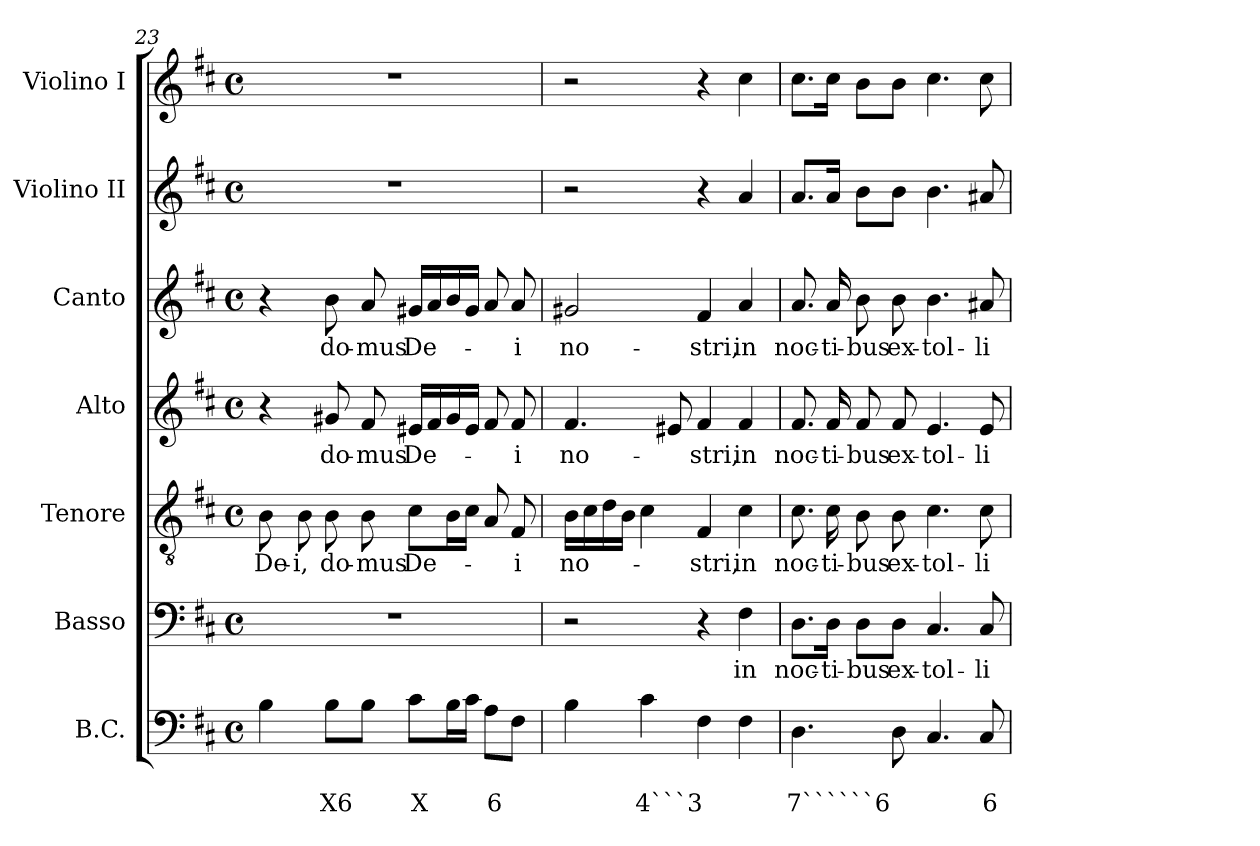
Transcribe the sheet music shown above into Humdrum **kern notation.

**kern	**text	**text	**kern	**text	**kern	**text	**kern	**text	**kern	**text	**kern	**kern
*part7	*part7	*part7	*part6	*part6	*part5	*part5	*part4	*part4	*part3	*part3	*part2	*part1
*staff7	*staff7	*staff7	*staff6	*staff6	*staff5	*staff5	*staff4	*staff4	*staff3	*staff3	*staff2	*staff1
*I"B.C.	*	*	*I"Basso	*	*I"Tenore	*	*I"Alto	*	*I"Canto	*	*I"Violino II	*I"Violino I
*I'BC	*	*	*I'B	*	*I'T	*	*I'A	*	*I'C	*	*I'Vln. II	*I'Vln. I
*clefF4	*	*	*clefF4	*	*clefGv2	*	*clefG2	*	*clefG2	*	*clefG2	*clefG2
*k[f#c#]	*	*	*k[f#c#]	*	*k[f#c#]	*	*k[f#c#]	*	*k[f#c#]	*	*k[f#c#]	*k[f#c#]
*D:	*	*	*D:	*	*D:	*	*D:	*	*D:	*	*D:	*D:
*M4/4	*	*	*M4/4	*	*M4/4	*	*M4/4	*	*M4/4	*	*M4/4	*M4/4
*met(c)	*	*	*met(c)	*	*met(c)	*	*met(c)	*	*met(c)	*	*met(c)	*met(c)
=23	=23	=23	=23	=23	=23	=23	=23	=23	=23	=23	=23	=23
!	!	!	!	!	!	!LO:LY:b	!	!	!	!	!	!
4B\	.	.	1r	.	8B\	De-	4r	.	4r	.	1r	1r
!	!	!	!	!	!	!LO:LY:b	!	!	!	!	!	!
.	.	.	.	.	8B\	-i,	.	.	.	.	.	.
!	!	!LO:LY:b	!	!	!	!	!	!	!	!	!	!
!	!	!	!	!	!	!LO:LY:b	!	!	!	!	!	!
!	!	!	!	!	!	!	!	!LO:LY:b	!	!	!	!
!	!	!	!	!	!	!	!	!	!	!LO:LY:b	!	!
8B\L	.	X6	.	.	8B\	do-	8g#X/	do-	8b\	do-	.	.
!	!	!	!	!	!	!LO:LY:b	!	!	!	!	!	!
!	!	!	!	!	!	!	!	!LO:LY:b	!	!	!	!
!	!	!	!	!	!	!	!	!	!	!LO:LY:b	!	!
8B\J	.	.	.	.	8B\	-mus	8f#/	-mus	8a/	-mus	.	.
!	!	!LO:LY:b	!	!	!	!	!	!	!	!	!	!
!	!	!	!	!	!	!LO:LY:b	!	!	!	!	!	!
!	!	!	!	!	!	!	!	!LO:LY:b	!	!	!	!
!	!	!	!	!	!	!	!	!	!	!LO:LY:b	!	!
8c#\L	.	X	.	.	8c#\L	De-	16e#X/LL	De-	16g#X/LL	De-	.	.
.	.	.	.	.	.	.	16f#/	.	16a/	.	.	.
16B\L	.	.	.	.	16B\L	.	16g#/	.	16b/	.	.	.
16c#\JJ	.	.	.	.	16c#\JJ	.	16e#/JJ	.	16g#/JJ	.	.	.
!	!	!LO:LY:b	!	!	!	!	!	!	!	!	!	!
8A\L	.	6	.	.	8A/	.	8f#/	.	8a/	.	.	.
!	!	!	!	!	!	!LO:LY:b	!	!	!	!	!	!
!	!	!	!	!	!	!	!	!LO:LY:b	!	!	!	!
!	!	!	!	!	!	!	!	!	!	!LO:LY:b	!	!
8F#\J	.	.	.	.	8F#/	-i	8f#/	-i	8a/	-i	.	.
=24	=24	=24	=24	=24	=24	=24	=24	=24	=24	=24	=24	=24
!	!	!	!	!	!	!LO:LY:b	!	!	!	!	!	!
!	!	!	!	!	!	!	!	!LO:LY:b	!	!	!	!
!	!	!	!	!	!	!	!	!	!	!LO:LY:b	!	!
4B\	.	.	2r	.	16B\LL	no-	4.f#/	no-	2g#X/	no-	2r	2r
.	.	.	.	.	16c#\	.	.	.	.	.	.	.
.	.	.	.	.	16d\	.	.	.	.	.	.	.
.	.	.	.	.	16B\JJ	.	.	.	.	.	.	.
!	!	!LO:LY:b	!	!	!	!	!	!	!	!	!	!
4c#\	.	4```3	.	.	4c#\	.	.	.	.	.	.	.
.	.	.	.	.	.	.	8e#X/	.	.	.	.	.
!	!	!	!	!	!	!LO:LY:b	!	!	!	!	!	!
!	!	!	!	!	!	!	!	!LO:LY:b	!	!	!	!
!	!	!	!	!	!	!	!	!	!	!LO:LY:b	!	!
4F#\	.	.	4r	.	4F#/	-stri,	4f#/	-stri,	4f#/	-stri,	4r	4r
!	!	!	!	!LO:LY:b	!	!	!	!	!	!	!	!
!	!	!	!	!	!	!LO:LY:b	!	!	!	!	!	!
!	!	!	!	!	!	!	!	!LO:LY:b	!	!	!	!
!	!	!	!	!	!	!	!	!	!	!LO:LY:b	!	!
4F#\	.	.	4F#\	in	4c#\	in	4f#/	in	4a/	in	4a/	4cc#\
!!LO:PB:g=z
=25	=25	=25	=25	=25	=25	=25	=25	=25	=25	=25	=25	=25
!	!	!LO:LY:b	!	!	!	!	!	!	!	!	!	!
!	!	!	!	!LO:LY:b	!	!	!	!	!	!	!	!
!	!	!	!	!	!	!LO:LY:b	!	!	!	!	!	!
!	!	!	!	!	!	!	!	!LO:LY:b	!	!	!	!
!	!	!	!	!	!	!	!	!	!	!LO:LY:b	!	!
4.D\	.	7``````6	8.D\L	noc-	8.c#\	noc-	8.f#/	noc-	8.a/	noc-	8.a/L	8.cc#\L
!	!	!	!	!LO:LY:b	!	!	!	!	!	!	!	!
!	!	!	!	!	!	!LO:LY:b	!	!	!	!	!	!
!	!	!	!	!	!	!	!	!LO:LY:b	!	!	!	!
!	!	!	!	!	!	!	!	!	!	!LO:LY:b	!	!
.	.	.	16D\Jk	-ti-	16c#\	-ti-	16f#/	-ti-	16a/	-ti-	16a/Jk	16cc#\Jk
!	!	!	!	!LO:LY:b	!	!	!	!	!	!	!	!
!	!	!	!	!	!	!LO:LY:b	!	!	!	!	!	!
!	!	!	!	!	!	!	!	!LO:LY:b	!	!	!	!
!	!	!	!	!	!	!	!	!	!	!LO:LY:b	!	!
.	.	.	8D\L	-bus	8B\	-bus	8f#/	-bus	8b\	-bus	8b\L	8b\L
!	!	!	!	!LO:LY:b	!	!	!	!	!	!	!	!
!	!	!	!	!	!	!LO:LY:b	!	!	!	!	!	!
!	!	!	!	!	!	!	!	!LO:LY:b	!	!	!	!
!	!	!	!	!	!	!	!	!	!	!LO:LY:b	!	!
8D\	.	.	8D\J	ex-	8B\	ex-	8f#/	ex-	8b\	ex-	8b\J	8b\J
!	!	!	!	!LO:LY:b	!	!	!	!	!	!	!	!
!	!	!	!	!	!	!LO:LY:b	!	!	!	!	!	!
!	!	!	!	!	!	!	!	!LO:LY:b	!	!	!	!
!	!	!	!	!	!	!	!	!	!	!LO:LY:b	!	!
4.C#/	.	.	4.C#/	-tol-	4.c#\	-tol-	4.e/	-tol-	4.b\	-tol-	4.b\	4.cc#\
!	!	!LO:LY:b	!	!	!	!	!	!	!	!	!	!
!	!	!	!	!LO:LY:b	!	!	!	!	!	!	!	!
!	!	!	!	!	!	!LO:LY:b	!	!	!	!	!	!
!	!	!	!	!	!	!	!	!LO:LY:b	!	!	!	!
!	!	!	!	!	!	!	!	!	!	!LO:LY:b	!	!
8C#/	.	6	8C#/	-li-	8c#\	-li-	8e/	-li-	8a#X/	-li-	8a#X/	8cc#\
=	=	=	=	=	=	=	=	=	=	=	=	=
*-	*-	*-	*-	*-	*-	*-	*-	*-	*-	*-	*-	*-
